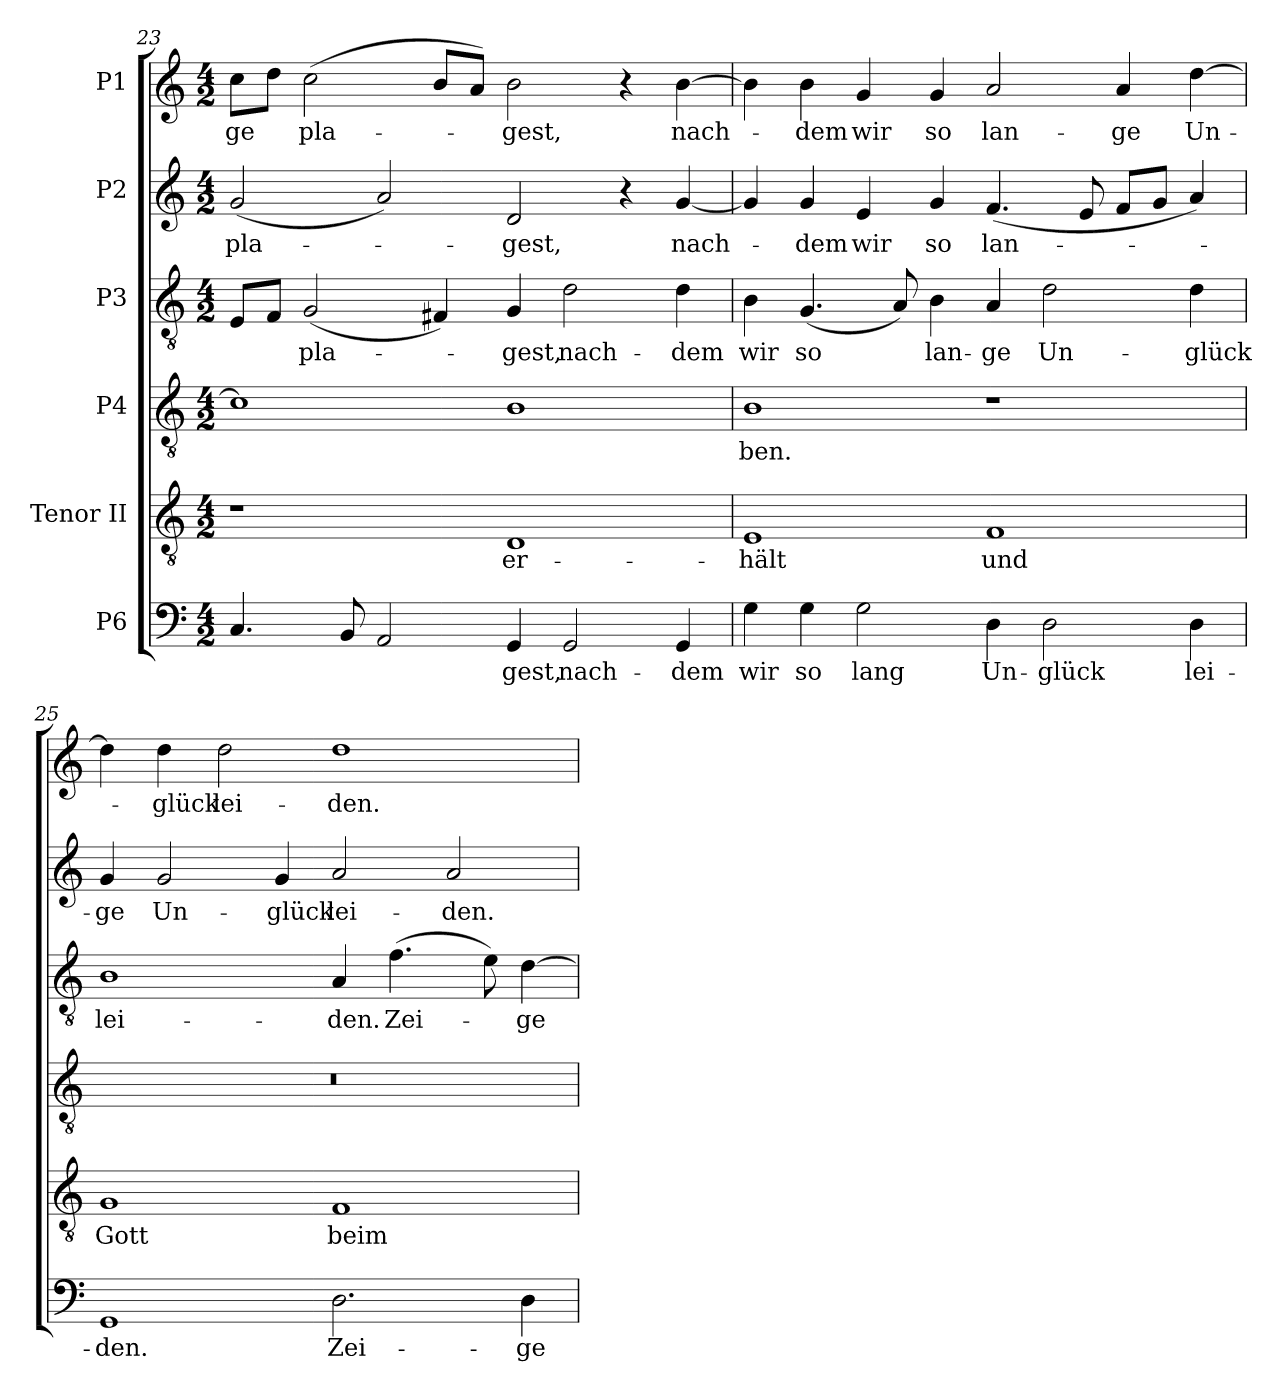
**kern	**text	**kern	**text	**kern	**text	**kern	**text	**kern	**text	**kern	**text
*part6	*part6	*part5	*part5	*part4	*part4	*part3	*part3	*part2	*part2	*part1	*part1
*staff6	*staff6	*staff5	*staff5	*staff4	*staff4	*staff3	*staff3	*staff2	*staff2	*staff1	*staff1
*I"P6	*	*I"Tenor II	*	*I"P4	*	*I"P3	*	*I"P2	*	*I"P1	*
*clefF4	*	*clefGv2	*	*clefGv2	*	*clefGv2	*	*clefG2	*	*clefG2	*
*	*	*ITrd7c12	*	*ITrd7c12	*	*ITrd7c12	*	*	*	*	*
*k[]	*	*k[]	*	*k[]	*	*k[]	*	*k[]	*	*k[]	*
*C:	*	*C:	*	*C:	*	*C:	*	*C:	*	*C:	*
*M4/2	*	*M4/2	*	*M4/2	*	*M4/2	*	*M4/2	*	*M4/2	*
=23	=23	=23	=23	=23	=23	=23	=23	=23	=23	=23	=23
!	!	!	!	!	!	!	!	!	!LO:LY:b:color=#000000	!	!
!	!	!	!	!	!	!	!	!	!	!	!LO:LY:b:color=#000000
4.Ci/	.	1r	.	1Ci]	.	8EEi/L	.	(2gi/	pla-	8cci\L	-ge
.	.	.	.	.	.	8FFi/J	.	.	.	8ddi\J	.
!	!	!	!	!	!	!	!LO:LY:b:color=#000000	!	!	!	!
!	!	!	!	!	!	!	!	!	!	!	!LO:LY:b:color=#000000
.	.	.	.	.	.	(2GGi/	pla-	.	.	(2cci\	pla-
8BBi/	.	.	.	.	.	.	.	.	.	.	.
2AAi/	.	.	.	.	.	.	.	2ai/)	.	.	.
.	.	.	.	.	.	4FF#Xi/)	.	.	.	8bi/L	.
.	.	.	.	.	.	.	.	.	.	8ai/J)	.
!	!LO:LY:b:color=#000000	!	!	!	!	!	!	!	!	!	!
!	!	!	!LO:LY:b:color=#000000	!	!	!	!	!	!	!	!
!	!	!	!	!	!	!	!LO:LY:b:color=#000000	!	!	!	!
!	!	!	!	!	!	!	!	!	!LO:LY:b:color=#000000	!	!
!	!	!	!	!	!	!	!	!	!	!	!LO:LY:b:color=#000000
4GGi/	-gest,	1DDi	er-	1BBi	.	4GGi/	-gest,	2di/	-gest,	2bi\	-gest,
!	!LO:LY:b:color=#000000	!	!	!	!	!	!	!	!	!	!
!	!	!	!	!	!	!	!LO:LY:b:color=#000000	!	!	!	!
2GGi/	nach-	.	.	.	.	2Di\	nach-	.	.	.	.
.	.	.	.	.	.	.	.	4r	.	4r	.
!	!LO:LY:b:color=#000000	!	!	!	!	!	!	!	!	!	!
!	!	!	!	!	!	!	!LO:LY:b:color=#000000	!	!	!	!
!	!	!	!	!	!	!	!	!	!LO:LY:b:color=#000000	!	!
!	!	!	!	!	!	!	!	!	!	!	!LO:LY:b:color=#000000
4GGi/	-dem	.	.	.	.	4Di\	-dem	[4gi/	nach-	[4bi\	nach-
!!LO:LB:g=z
=24	=24	=24	=24	=24	=24	=24	=24	=24	=24	=24	=24
!	!LO:LY:b:color=#000000	!	!	!	!	!	!	!	!	!	!
!	!	!	!LO:LY:b:color=#000000	!	!	!	!	!	!	!	!
!	!	!	!	!	!LO:LY:b:color=#000000	!	!	!	!	!	!
!	!	!	!	!	!	!	!LO:LY:b:color=#000000	!	!	!	!
4Gi\	wir	1EEi	-hält	1BBi	-ben.	4BBi\	wir	4gi/]	.	4bi\]	.
!	!LO:LY:b:color=#000000	!	!	!	!	!	!	!	!	!	!
!	!	!	!	!	!	!	!LO:LY:b:color=#000000	!	!	!	!
!	!	!	!	!	!	!	!	!	!LO:LY:b:color=#000000	!	!
!	!	!	!	!	!	!	!	!	!	!	!LO:LY:b:color=#000000
4Gi\	so	.	.	.	.	(4.GGi/	so	4gi/	-dem	4bi\	-dem
!	!LO:LY:b:color=#000000	!	!	!	!	!	!	!	!	!	!
!	!	!	!	!	!	!	!	!	!LO:LY:b:color=#000000	!	!
!	!	!	!	!	!	!	!	!	!	!	!LO:LY:b:color=#000000
2Gi\	lang	.	.	.	.	.	.	4ei/	wir	4gi/	wir
.	.	.	.	.	.	8AAi/)	.	.	.	.	.
!	!	!	!	!	!	!	!LO:LY:b:color=#000000	!	!	!	!
!	!	!	!	!	!	!	!	!	!LO:LY:b:color=#000000	!	!
!	!	!	!	!	!	!	!	!	!	!	!LO:LY:b:color=#000000
.	.	.	.	.	.	4BBi\	lan-	4gi/	so	4gi/	so
!	!LO:LY:b:color=#000000	!	!	!	!	!	!	!	!	!	!
!	!	!	!LO:LY:b:color=#000000	!	!	!	!	!	!	!	!
!	!	!	!	!	!	!	!LO:LY:b:color=#000000	!	!	!	!
!	!	!	!	!	!	!	!	!	!LO:LY:b:color=#000000	!	!
!	!	!	!	!	!	!	!	!	!	!	!LO:LY:b:color=#000000
4Di\	Un-	1FFi	und	1r	.	4AAi/	-ge	(4.fi/	lan-	2ai/	lan-
!	!LO:LY:b:color=#000000	!	!	!	!	!	!	!	!	!	!
!	!	!	!	!	!	!	!LO:LY:b:color=#000000	!	!	!	!
2Di\	-glück	.	.	.	.	2Di\	Un-	.	.	.	.
.	.	.	.	.	.	.	.	8ei/	.	.	.
!	!	!	!	!	!	!	!	!	!	!	!LO:LY:b:color=#000000
.	.	.	.	.	.	.	.	8fi/L	.	4ai/	-ge
.	.	.	.	.	.	.	.	8gi/J	.	.	.
!	!LO:LY:b:color=#000000	!	!	!	!	!	!	!	!	!	!
!	!	!	!	!	!	!	!LO:LY:b:color=#000000	!	!	!	!
!	!	!	!	!	!	!	!	!	!	!	!LO:LY:b:color=#000000
4Di\	lei-	.	.	.	.	4Di\	-glück	4ai/)	.	[4ddi\	Un-
=25	=25	=25	=25	=25	=25	=25	=25	=25	=25	=25	=25
!	!LO:LY:b:color=#000000	!	!	!	!	!	!	!	!	!	!
!	!	!	!LO:LY:b:color=#000000	!LO:N:vis=1	!	!	!	!	!	!	!
!	!	!	!	!	!	!	!LO:LY:b:color=#000000	!	!	!	!
!	!	!	!	!	!	!	!	!	!LO:LY:b:color=#000000	!	!
1GGi	-den.	1GGi	Gott	0r	.	1BBi	lei-	4gi/	-ge	4ddi\]	.
!	!	!	!	!	!	!	!	!	!LO:LY:b:color=#000000	!	!
!	!	!	!	!	!	!	!	!	!	!	!LO:LY:b:color=#000000
.	.	.	.	.	.	.	.	2gi/	Un-	4ddi\	-glück
!	!	!	!	!	!	!	!	!	!	!	!LO:LY:b:color=#000000
.	.	.	.	.	.	.	.	.	.	2ddi\	lei-
!	!	!	!	!	!	!	!	!	!LO:LY:b:color=#000000	!	!
.	.	.	.	.	.	.	.	4gi/	-glück	.	.
!	!LO:LY:b:color=#000000	!	!	!	!	!	!	!	!	!	!
!	!	!	!LO:LY:b:color=#000000	!	!	!	!	!	!	!	!
!	!	!	!	!	!	!	!LO:LY:b:color=#000000	!	!	!	!
!	!	!	!	!	!	!	!	!	!LO:LY:b:color=#000000	!	!
!	!	!	!	!	!	!	!	!	!	!	!LO:LY:b:color=#000000
2.Di\	Zei-	1FFi	beim	.	.	4AAi/	-den.	2ai/	lei-	1ddi	-den.
!	!	!	!	!	!	!	!LO:LY:b:color=#000000	!	!	!	!
.	.	.	.	.	.	(4.Fi\	Zei-	.	.	.	.
!	!	!	!	!	!	!	!	!	!LO:LY:b:color=#000000	!	!
.	.	.	.	.	.	.	.	2ai/	-den.	.	.
.	.	.	.	.	.	8Ei\)	.	.	.	.	.
!	!LO:LY:b:color=#000000	!	!	!	!	!	!	!	!	!	!
!	!	!	!	!	!	!	!LO:LY:b:color=#000000	!	!	!	!
4Di\	-ge	.	.	.	.	[4Di\	-ge	.	.	.	.
=	=	=	=	=	=	=	=	=	=	=	=
*-	*-	*-	*-	*-	*-	*-	*-	*-	*-	*-	*-
